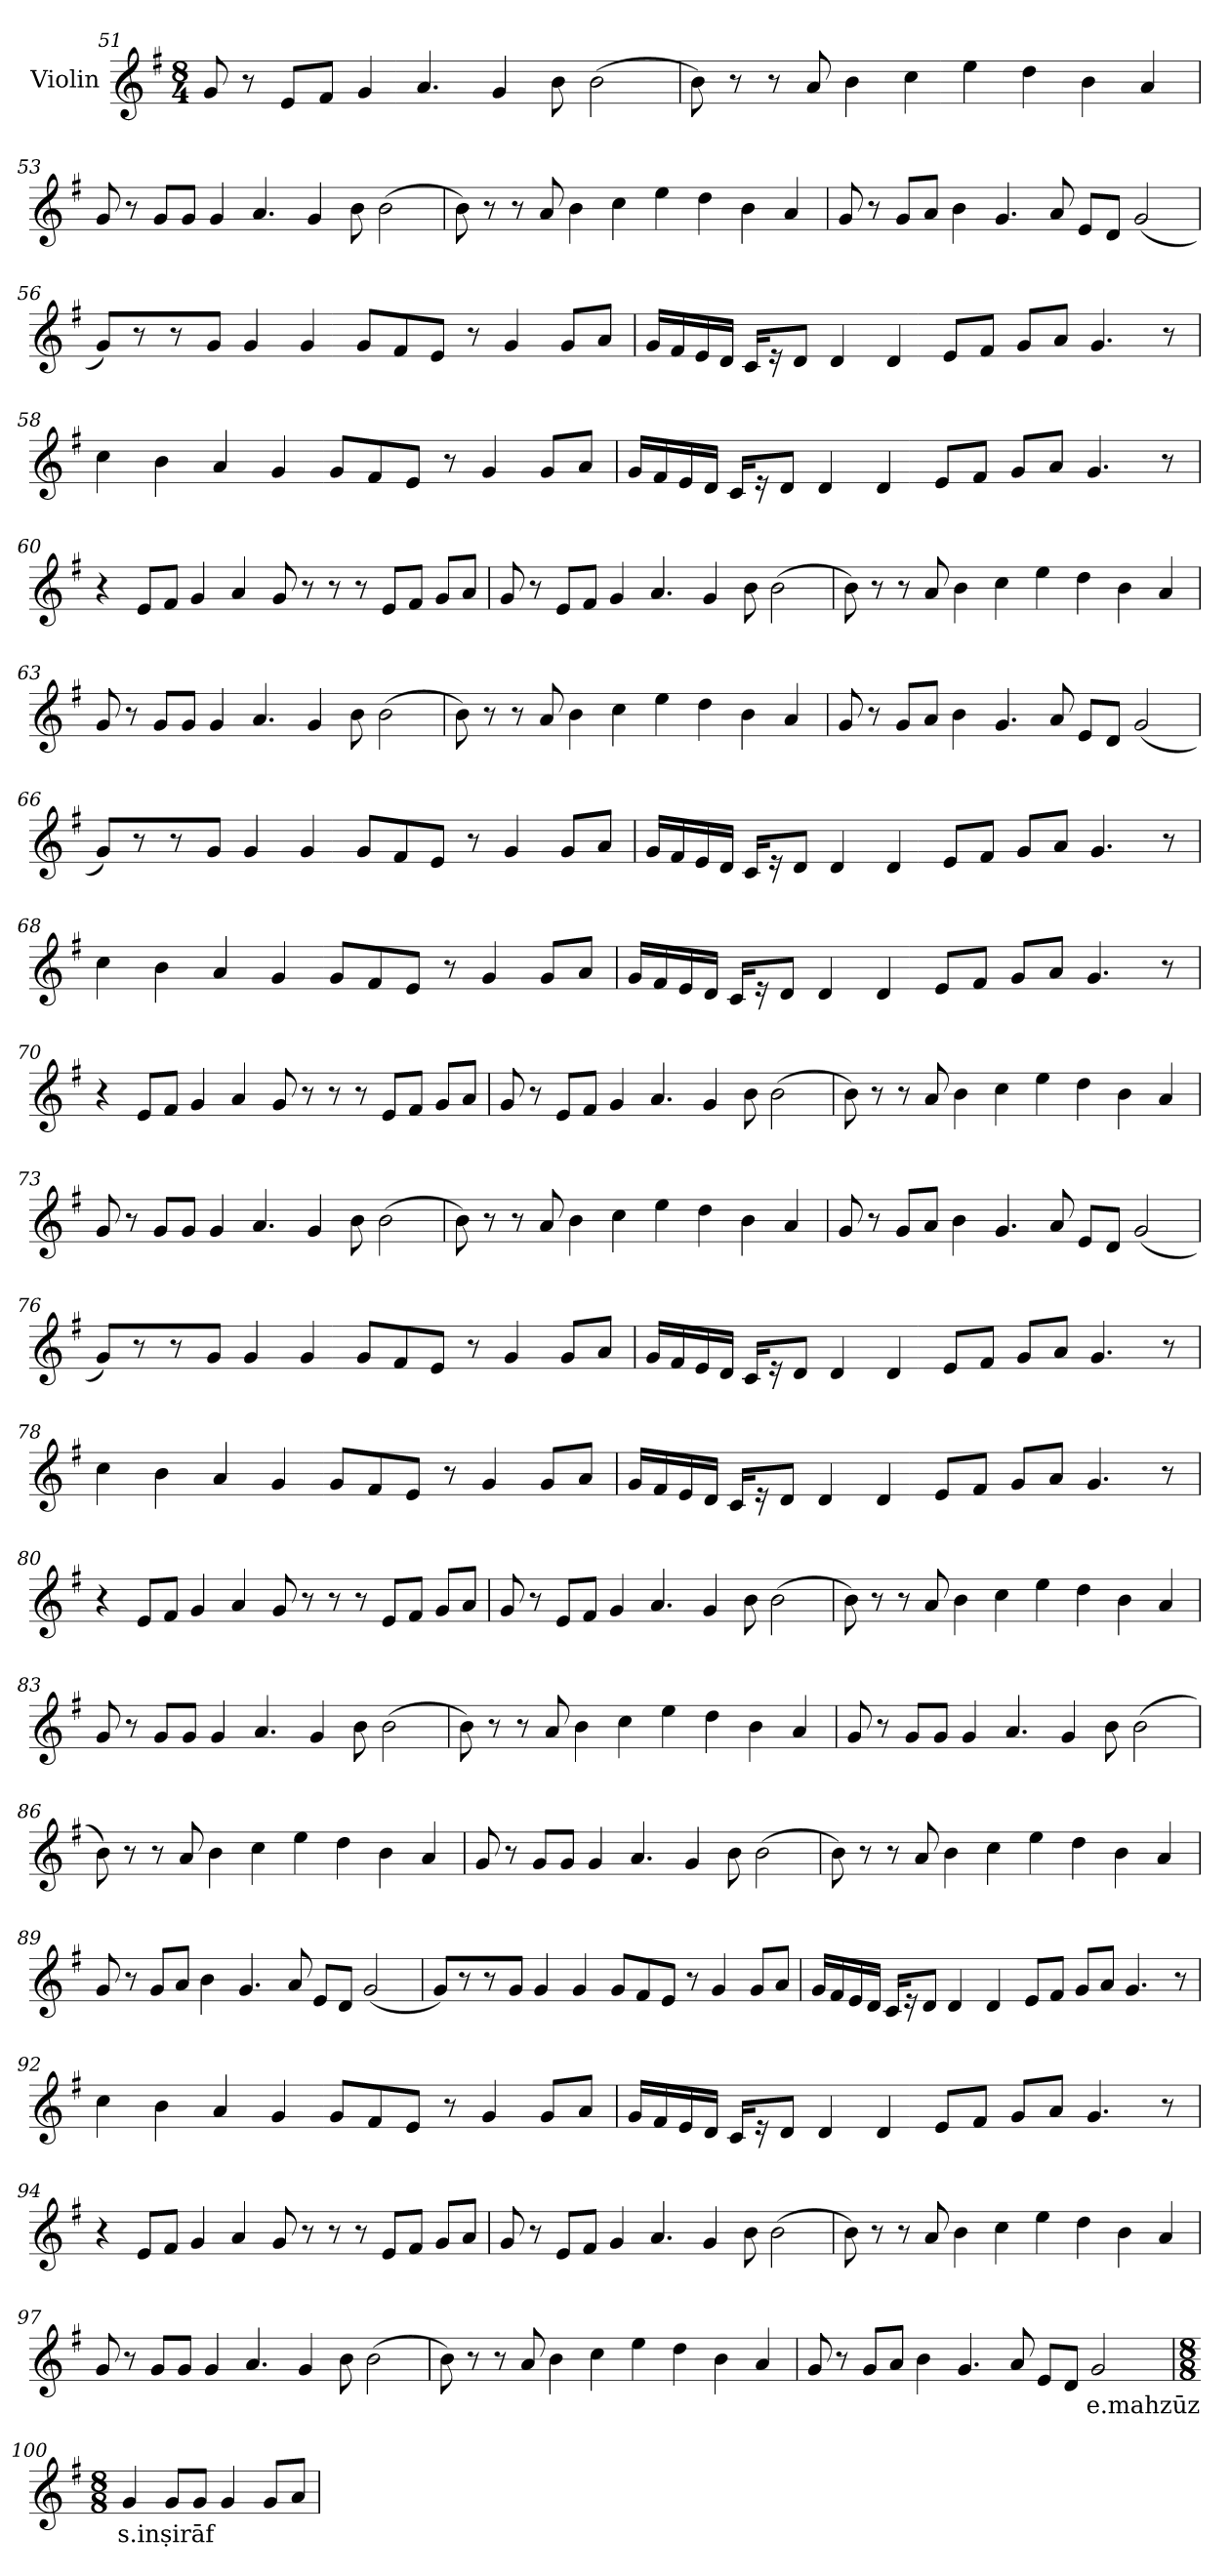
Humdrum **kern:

**kern	**text
*part1	*part1
*staff1	*staff1
*I"Violin	*
!!LO:PB:g=z
*clefG2	*
*k[f#]	*
*G:	*
*M8/4	*
=51	=51
8g/	.
8r	.
8e/L	.
8f#/J	.
4g/	.
4.a/	.
4g/	.
8b\	.
(>2b\	.
=52	=52
8b\)	.
8r	.
8r	.
8a/	.
4b\	.
4cc\	.
4ee\	.
4dd\	.
4b\	.
4a/	.
!!LO:LB:g=z
=53	=53
8g/	.
8r	.
8g/L	.
8g/J	.
4g/	.
4.a/	.
4g/	.
8b\	.
(>2b\	.
=54	=54
8b\)	.
8r	.
8r	.
8a/	.
4b\	.
4cc\	.
4ee\	.
4dd\	.
4b\	.
4a/	.
!!LO:LB:g=z
=55	=55
8g/	.
8r	.
8g/L	.
8a/J	.
4b\	.
4.g/	.
8a/	.
8e/L	.
8d/J	.
(<2g/	.
=56	=56
8g/L)	.
8r	.
8r	.
8g/J	.
4g/	.
4g/	.
8g/L	.
8f#/	.
8e/J	.
8r	.
4g/	.
8g/L	.
8a/J	.
!!LO:LB:g=z
=57	=57
16g/LL	.
16f#/	.
16e/	.
16d/JJ	.
16c/KL	.
16r	.
8d/J	.
4d/	.
4d/	.
8e/L	.
8f#/J	.
8g/L	.
8a/J	.
4.g/	.
8r	.
=58	=58
4cc\	.
4b\	.
4a/	.
4g/	.
8g/L	.
8f#/	.
8e/J	.
8r	.
4g/	.
8g/L	.
8a/J	.
!!LO:LB:g=z
=59	=59
16g/LL	.
16f#/	.
16e/	.
16d/JJ	.
16c/KL	.
16r	.
8d/J	.
4d/	.
4d/	.
8e/L	.
8f#/J	.
8g/L	.
8a/J	.
4.g/	.
8r	.
=60	=60
4r	.
8e/L	.
8f#/J	.
4g/	.
4a/	.
8g/	.
8r	.
8r	.
8r	.
8e/L	.
8f#/J	.
8g/L	.
8a/J	.
!!LO:LB:g=z
=61	=61
8g/	.
8r	.
8e/L	.
8f#/J	.
4g/	.
4.a/	.
4g/	.
8b\	.
(>2b\	.
=62	=62
8b\)	.
8r	.
8r	.
8a/	.
4b\	.
4cc\	.
4ee\	.
4dd\	.
4b\	.
4a/	.
!!LO:LB:g=z
=63	=63
8g/	.
8r	.
8g/L	.
8g/J	.
4g/	.
4.a/	.
4g/	.
8b\	.
(>2b\	.
=64	=64
8b\)	.
8r	.
8r	.
8a/	.
4b\	.
4cc\	.
4ee\	.
4dd\	.
4b\	.
4a/	.
!!LO:LB:g=z
=65	=65
8g/	.
8r	.
8g/L	.
8a/J	.
4b\	.
4.g/	.
8a/	.
8e/L	.
8d/J	.
(<2g/	.
=66	=66
8g/L)	.
8r	.
8r	.
8g/J	.
4g/	.
4g/	.
8g/L	.
8f#/	.
8e/J	.
8r	.
4g/	.
8g/L	.
8a/J	.
!!LO:PB:g=z
=67	=67
16g/LL	.
16f#/	.
16e/	.
16d/JJ	.
16c/KL	.
16r	.
8d/J	.
4d/	.
4d/	.
8e/L	.
8f#/J	.
8g/L	.
8a/J	.
4.g/	.
8r	.
=68	=68
4cc\	.
4b\	.
4a/	.
4g/	.
8g/L	.
8f#/	.
8e/J	.
8r	.
4g/	.
8g/L	.
8a/J	.
!!LO:LB:g=z
=69	=69
16g/LL	.
16f#/	.
16e/	.
16d/JJ	.
16c/KL	.
16r	.
8d/J	.
4d/	.
4d/	.
8e/L	.
8f#/J	.
8g/L	.
8a/J	.
4.g/	.
8r	.
=70	=70
4r	.
8e/L	.
8f#/J	.
4g/	.
4a/	.
8g/	.
8r	.
8r	.
8r	.
8e/L	.
8f#/J	.
8g/L	.
8a/J	.
!!LO:LB:g=z
=71	=71
8g/	.
8r	.
8e/L	.
8f#/J	.
4g/	.
4.a/	.
4g/	.
8b\	.
(>2b\	.
=72	=72
8b\)	.
8r	.
8r	.
8a/	.
4b\	.
4cc\	.
4ee\	.
4dd\	.
4b\	.
4a/	.
!!LO:LB:g=z
=73	=73
8g/	.
8r	.
8g/L	.
8g/J	.
4g/	.
4.a/	.
4g/	.
8b\	.
(>2b\	.
=74	=74
8b\)	.
8r	.
8r	.
8a/	.
4b\	.
4cc\	.
4ee\	.
4dd\	.
4b\	.
4a/	.
!!LO:LB:g=z
=75	=75
8g/	.
8r	.
8g/L	.
8a/J	.
4b\	.
4.g/	.
8a/	.
8e/L	.
8d/J	.
(<2g/	.
=76	=76
8g/L)	.
8r	.
8r	.
8g/J	.
4g/	.
4g/	.
8g/L	.
8f#/	.
8e/J	.
8r	.
4g/	.
8g/L	.
8a/J	.
!!LO:LB:g=z
=77	=77
16g/LL	.
16f#/	.
16e/	.
16d/JJ	.
16c/KL	.
16r	.
8d/J	.
4d/	.
4d/	.
8e/L	.
8f#/J	.
8g/L	.
8a/J	.
4.g/	.
8r	.
=78	=78
4cc\	.
4b\	.
4a/	.
4g/	.
8g/L	.
8f#/	.
8e/J	.
8r	.
4g/	.
8g/L	.
8a/J	.
!!LO:LB:g=z
=79	=79
16g/LL	.
16f#/	.
16e/	.
16d/JJ	.
16c/KL	.
16r	.
8d/J	.
4d/	.
4d/	.
8e/L	.
8f#/J	.
8g/L	.
8a/J	.
4.g/	.
8r	.
=80	=80
4r	.
8e/L	.
8f#/J	.
4g/	.
4a/	.
8g/	.
8r	.
8r	.
8r	.
8e/L	.
8f#/J	.
8g/L	.
8a/J	.
!!LO:LB:g=z
=81	=81
8g/	.
8r	.
8e/L	.
8f#/J	.
4g/	.
4.a/	.
4g/	.
8b\	.
(>2b\	.
=82	=82
8b\)	.
8r	.
8r	.
8a/	.
4b\	.
4cc\	.
4ee\	.
4dd\	.
4b\	.
4a/	.
!!LO:PB:g=z
=83	=83
8g/	.
8r	.
8g/L	.
8g/J	.
4g/	.
4.a/	.
4g/	.
8b\	.
(>2b\	.
=84	=84
8b\)	.
8r	.
8r	.
8a/	.
4b\	.
4cc\	.
4ee\	.
4dd\	.
4b\	.
4a/	.
!!LO:LB:g=z
=85	=85
8g/	.
8r	.
8g/L	.
8g/J	.
4g/	.
4.a/	.
4g/	.
8b\	.
(>2b\	.
=86	=86
8b\)	.
8r	.
8r	.
8a/	.
4b\	.
4cc\	.
4ee\	.
4dd\	.
4b\	.
4a/	.
!!LO:LB:g=z
=87	=87
8g/	.
8r	.
8g/L	.
8g/J	.
4g/	.
4.a/	.
4g/	.
8b\	.
(>2b\	.
=88	=88
8b\)	.
8r	.
8r	.
8a/	.
4b\	.
4cc\	.
4ee\	.
4dd\	.
4b\	.
4a/	.
!!LO:LB:g=z
=89	=89
8g/	.
8r	.
8g/L	.
8a/J	.
4b\	.
4.g/	.
8a/	.
8e/L	.
8d/J	.
(<2g/	.
=90	=90
8g/L)	.
8r	.
8r	.
8g/J	.
4g/	.
4g/	.
8g/L	.
8f#/	.
8e/J	.
8r	.
4g/	.
8g/L	.
8a/J	.
!!LO:LB:g=z
=91	=91
16g/LL	.
16f#/	.
16e/	.
16d/JJ	.
16c/KL	.
16r	.
8d/J	.
4d/	.
4d/	.
8e/L	.
8f#/J	.
8g/L	.
8a/J	.
4.g/	.
8r	.
=92	=92
4cc\	.
4b\	.
4a/	.
4g/	.
8g/L	.
8f#/	.
8e/J	.
8r	.
4g/	.
8g/L	.
8a/J	.
!!LO:LB:g=z
=93	=93
16g/LL	.
16f#/	.
16e/	.
16d/JJ	.
16c/KL	.
16r	.
8d/J	.
4d/	.
4d/	.
8e/L	.
8f#/J	.
8g/L	.
8a/J	.
4.g/	.
8r	.
=94	=94
4r	.
8e/L	.
8f#/J	.
4g/	.
4a/	.
8g/	.
8r	.
8r	.
8r	.
8e/L	.
8f#/J	.
8g/L	.
8a/J	.
!!LO:LB:g=z
=95	=95
8g/	.
8r	.
8e/L	.
8f#/J	.
4g/	.
4.a/	.
4g/	.
8b\	.
(>2b\	.
=96	=96
8b\)	.
8r	.
8r	.
8a/	.
4b\	.
4cc\	.
4ee\	.
4dd\	.
4b\	.
4a/	.
!!LO:LB:g=z
=97	=97
8g/	.
8r	.
8g/L	.
8g/J	.
4g/	.
4.a/	.
4g/	.
8b\	.
(>2b\	.
=98	=98
8b\)	.
8r	.
8r	.
8a/	.
4b\	.
4cc\	.
4ee\	.
4dd\	.
4b\	.
4a/	.
!!LO:PB:g=z
=99	=99
8g/	.
8r	.
8g/L	.
8a/J	.
4b\	.
4.g/	.
8a/	.
8e/L	.
8d/J	.
!	!LO:LY:b
2g/	e.mahzūz
=100	=100
*M8/8	*
*MM60	*
!	!LO:LY:b
4g/	s.inṣirāf
8g/L	.
8g/J	.
4g/	.
8g/L	.
8a/J	.
=	=
*-	*-
